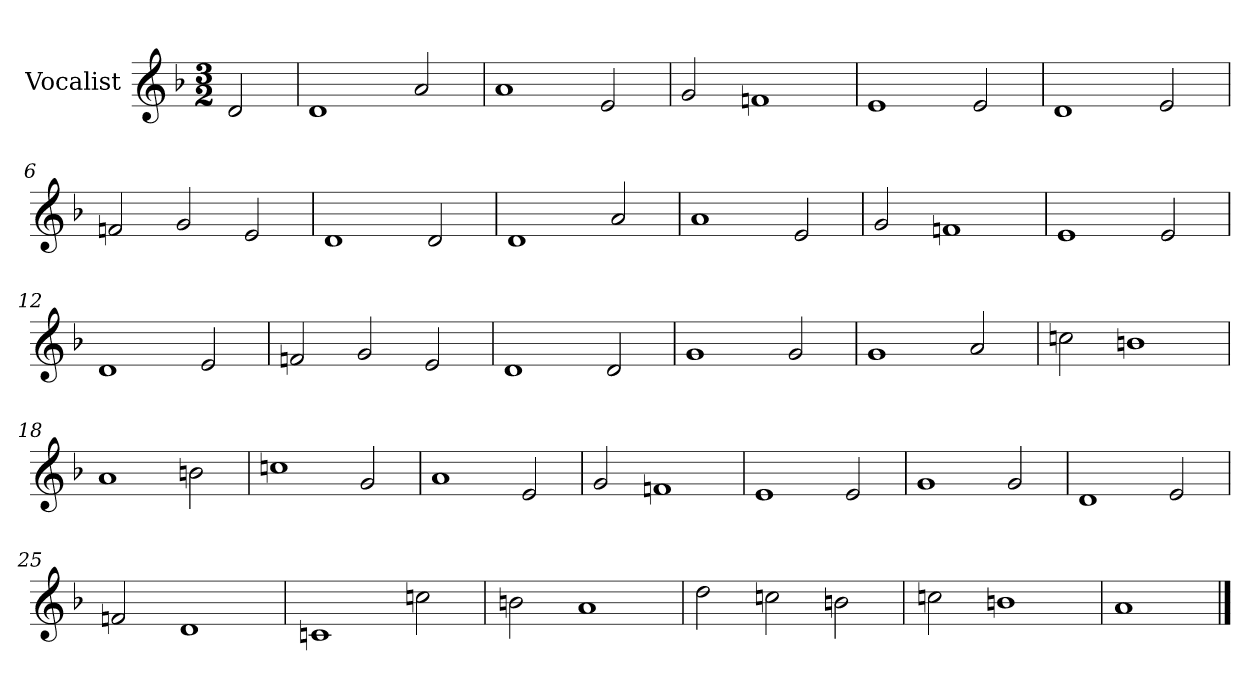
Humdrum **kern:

**kern
*part1
*staff1
*I"Vocalist
*k[b-]
*d:
*M3/2
=
2d
=1
1d
2a
=2
1a
2e
=3
2g
1fn
=4
1e
2e
=5
1d
2e
=6
2fn
2g
2e
=7
1d
2d
=8
1d
2a
=9
1a
2e
=10
2g
1fn
=11
1e
2e
=12
1d
2e
=13
2fn
2g
2e
=14
1d
2d
=15
1g
2g
=16
1g
2a
=17
2ccn
1bn
=18
1a
2bn
=19
1ccn
2g
=20
1a
2e
=21
2g
1fn
=22
1e
2e
=23
1g
2g
=24
1d
2e
=25
2fn
1d
=26
1cn
2ccn
=27
2bn
1a
=28
2dd
2ccn
2bn
=29
2ccn
1bn
=30
1a
==
*-
